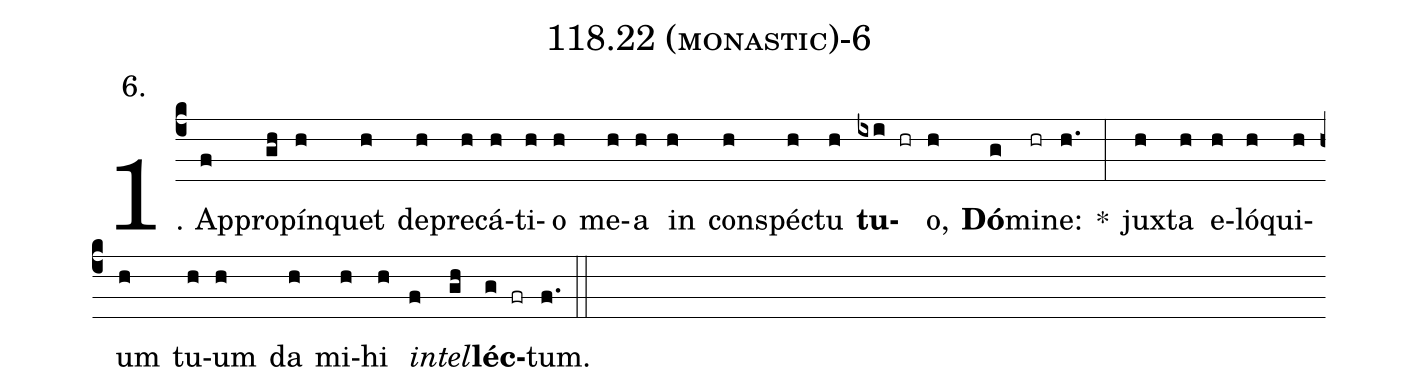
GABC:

name: 118.22 (monastic)-6;
annotation: 6.;
%%
(c4)1. Ap(f)pro(gh)pín(h)quet(h) de(h)pre(h)cá(h)ti(h)o(h) me(h)a(h) in(h) con(h)spéc(h)tu(h) <b>tu</b>(ixi hr)o,(h) <b>Dó</b>(g)mi(hr)ne:(h.) *(:) jux(h)ta(h) e(h)ló(h)qui(h)um(h) tu(h)um(h) da(h) mi(h)hi(h) <i>in</i>(f)<i>tel</i>(gh)<b>léc</b>(g fr)tum.(f.) (::)
